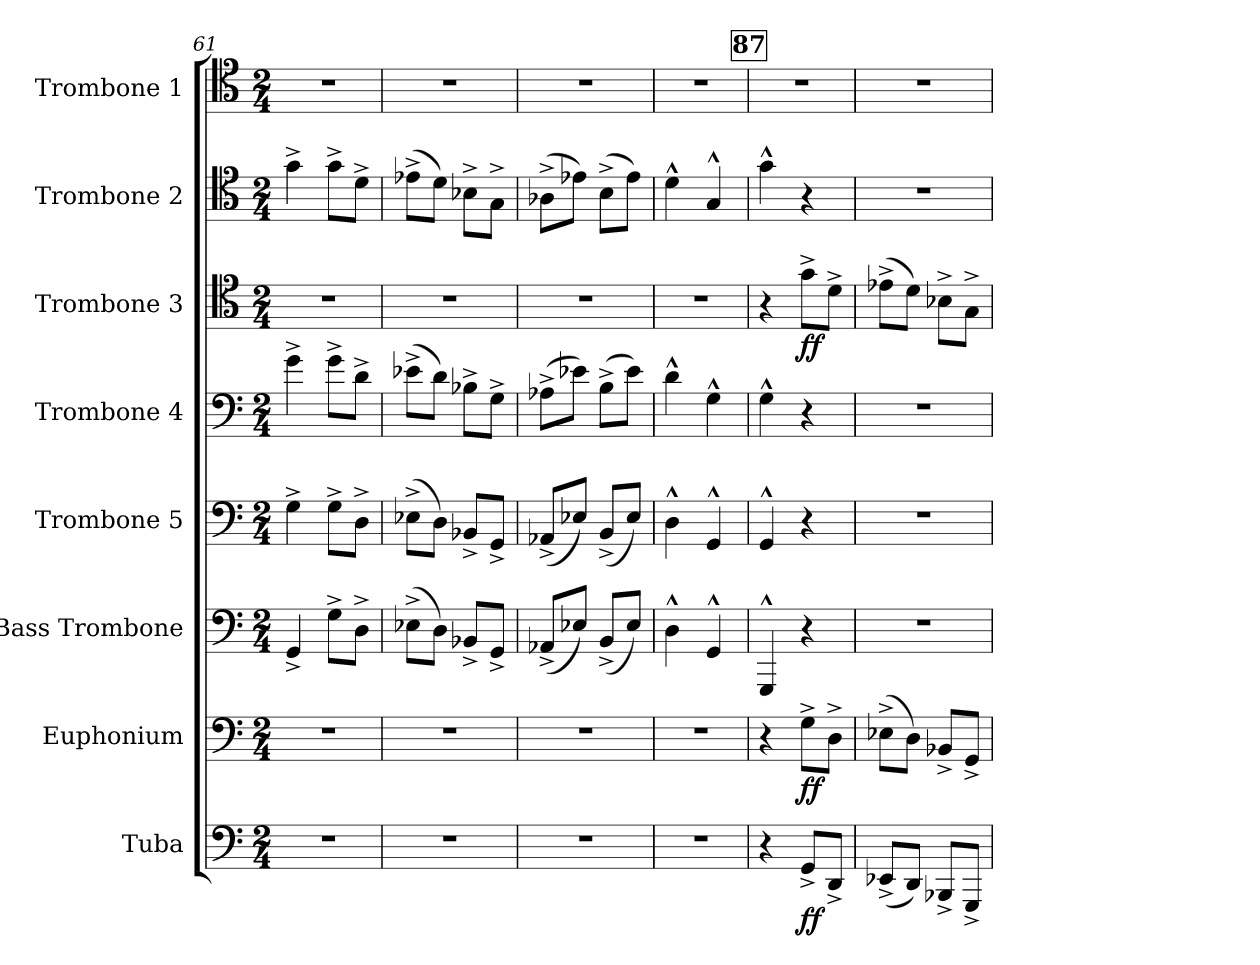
**kern	**dynam	**kern	**dynam	**kern	**kern	**kern	**kern	**dynam	**kern	**kern
*part8	*part8	*part7	*part7	*part6	*part5	*part4	*part3	*part3	*part2	*part1
*staff8	*staff8	*staff7	*staff7	*staff6	*staff5	*staff4	*staff3	*staff3	*staff2	*staff1
*I"Tuba	*	*I"Euphonium	*	*I"Bass Trombone	*I"Trombone 5	*I"Trombone 4	*I"Trombone 3	*	*I"Trombone 2	*I"Trombone 1
*I'Tba.	*	*I'Euph.	*	*I'B. Tbn.	*I'Tbn. 5	*I'Tbn. 4	*I'Tbn. 3	*	*I'Tbn. 2	*I'Tbn. 1
*clefF4	*	*clefF4	*	*clefF4	*clefF4	*clefF4	*clefC4	*	*clefC4	*clefC4
*k[]	*	*k[]	*	*k[]	*k[]	*k[]	*k[]	*	*k[]	*k[]
*M2/4	*	*M2/4	*	*M2/4	*M2/4	*M2/4	*M2/4	*	*M2/4	*M2/4
=61	=61	=61	=61	=61	=61	=61	=61	=61	=61	=61
2r	.	2r	.	4GG^/	4G^\	4g^\	2r	.	4g^\	2r
.	.	.	.	8G^\L	8G^\L	8g^\L	.	.	8g^\L	.
.	.	.	.	8D^\J	8D^\J	8d^\J	.	.	8d^\J	.
=62	=62	=62	=62	=62	=62	=62	=62	=62	=62	=62
2r	.	2r	.	(>8E-X^\L	(>8E-X^\L	(>8e-X^\L	2r	.	(>8e-X^\L	2r
.	.	.	.	8D\J)	8D\J)	8d\J)	.	.	8d\J)	.
.	.	.	.	8BB-X^/L	8BB-X^/L	8B-X^\L	.	.	8B-X^\L	.
.	.	.	.	8GG^/J	8GG^/J	8G^\J	.	.	8G^\J	.
=63	=63	=63	=63	=63	=63	=63	=63	=63	=63	=63
2r	.	2r	.	(<8AA-X^/L	(<8AA-X^/L	(>8A-X^\L	2r	.	(>8A-X^\L	2r
.	.	.	.	8E-X/J)	8E-X/J)	8e-X\J)	.	.	8e-X\J)	.
.	.	.	.	(<8BB^/L	(<8BB^/L	(>8B^\L	.	.	(>8B^\L	.
.	.	.	.	8E-/J)	8E-/J)	8e-\J)	.	.	8e-\J)	.
=64	=64	=64	=64	=64	=64	=64	=64	=64	=64	=64
2r	.	2r	.	4D^^\	4D^^\	4d^^\	2r	.	4d^^\	2r
.	.	.	.	4GG^^/	4GG^^/	4G^^\	.	.	4G^^/	.
!!LO:REH:place=s1:a:B:fs=14:t=87
=65	=65	=65	=65	=65	=65	=65	=65	=65	=65	=65
4r	.	4r	.	4GGG^^/	4GG^^/	4G^^\	4r	.	4g^^\	2r
!	!LO:DY:b	!	!LO:DY:b	!	!	!	!	!LO:DY:b	!	!
8GG^/L	ff	8G^\L	ff	4r	4r	4r	8g^\L	ff	4r	.
8DD^/J	.	8D^\J	.	.	.	.	8d^\J	.	.	.
=66	=66	=66	=66	=66	=66	=66	=66	=66	=66	=66
(<8EE-X^/L	.	(>8E-X^\L	.	2r	2r	2r	(>8e-X^\L	.	2r	2r
8DD/J)	.	8D\J)	.	.	.	.	8d\J)	.	.	.
8BBB-X^/L	.	8BB-X^/L	.	.	.	.	8B-X^\L	.	.	.
8GGG^/J	.	8GG^/J	.	.	.	.	8G^\J	.	.	.
=	=	=	=	=	=	=	=	=	=	=
*-	*-	*-	*-	*-	*-	*-	*-	*-	*-	*-
